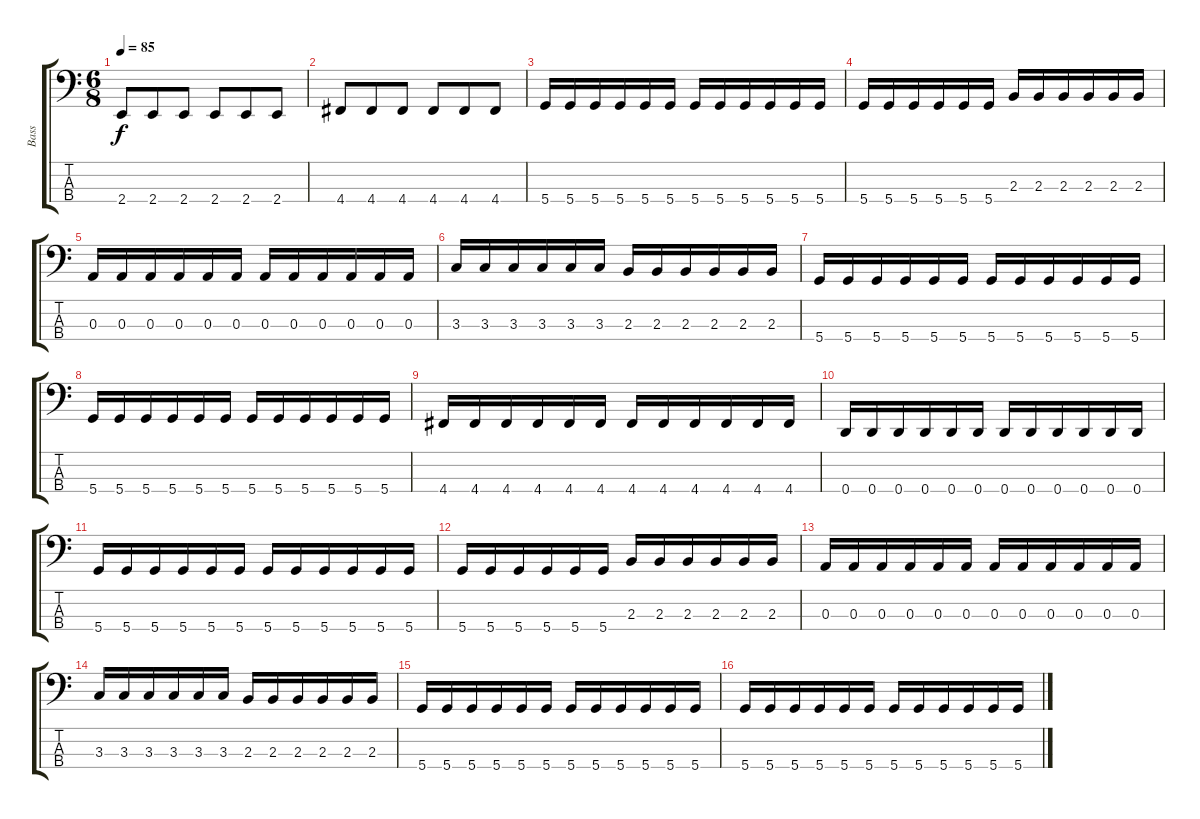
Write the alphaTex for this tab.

\track ("Bass" "Bass") {instrument electricbassfinger}
\staff {score tabs}
\tuning (G2 D2 A1 D1) {hide}
\ts (6 8)
\tempo 85
\clef f4
\ks c
2.4.8{dy f} 2.4.8 2.4.8 2.4.8 2.4.8 2.4.8 |
4.4.8 4.4.8 4.4.8 4.4.8 4.4.8 4.4.8 |
5.4.16 5.4.16 5.4.16 5.4.16 5.4.16 5.4.16 5.4.16 5.4.16 5.4.16 5.4.16 5.4.16 5.4.16 |
5.4.16 5.4.16 5.4.16 5.4.16 5.4.16 5.4.16 2.3.16 2.3.16 2.3.16 2.3.16 2.3.16 2.3.16 |
0.3.16 0.3.16 0.3.16 0.3.16 0.3.16 0.3.16 0.3.16 0.3.16 0.3.16 0.3.16 0.3.16 0.3.16 |
3.3.16 3.3.16 3.3.16 3.3.16 3.3.16 3.3.16 2.3.16 2.3.16 2.3.16 2.3.16 2.3.16 2.3.16 |
5.4.16 5.4.16 5.4.16 5.4.16 5.4.16 5.4.16 5.4.16 5.4.16 5.4.16 5.4.16 5.4.16 5.4.16 |
5.4.16 5.4.16 5.4.16 5.4.16 5.4.16 5.4.16 5.4.16 5.4.16 5.4.16 5.4.16 5.4.16 5.4.16 |
4.4.16 4.4.16 4.4.16 4.4.16 4.4.16 4.4.16 4.4.16 4.4.16 4.4.16 4.4.16 4.4.16 4.4.16 |
0.4.16 0.4.16 0.4.16 0.4.16 0.4.16 0.4.16 0.4.16 0.4.16 0.4.16 0.4.16 0.4.16 0.4.16 |
5.4.16 5.4.16 5.4.16 5.4.16 5.4.16 5.4.16 5.4.16 5.4.16 5.4.16 5.4.16 5.4.16 5.4.16 |
5.4.16 5.4.16 5.4.16 5.4.16 5.4.16 5.4.16 2.3.16 2.3.16 2.3.16 2.3.16 2.3.16 2.3.16 |
0.3.16 0.3.16 0.3.16 0.3.16 0.3.16 0.3.16 0.3.16 0.3.16 0.3.16 0.3.16 0.3.16 0.3.16 |
3.3.16 3.3.16 3.3.16 3.3.16 3.3.16 3.3.16 2.3.16 2.3.16 2.3.16 2.3.16 2.3.16 2.3.16 |
5.4.16 5.4.16 5.4.16 5.4.16 5.4.16 5.4.16 5.4.16 5.4.16 5.4.16 5.4.16 5.4.16 5.4.16 |
5.4.16 5.4.16 5.4.16 5.4.16 5.4.16 5.4.16 5.4.16 5.4.16 5.4.16 5.4.16 5.4.16 5.4.16
